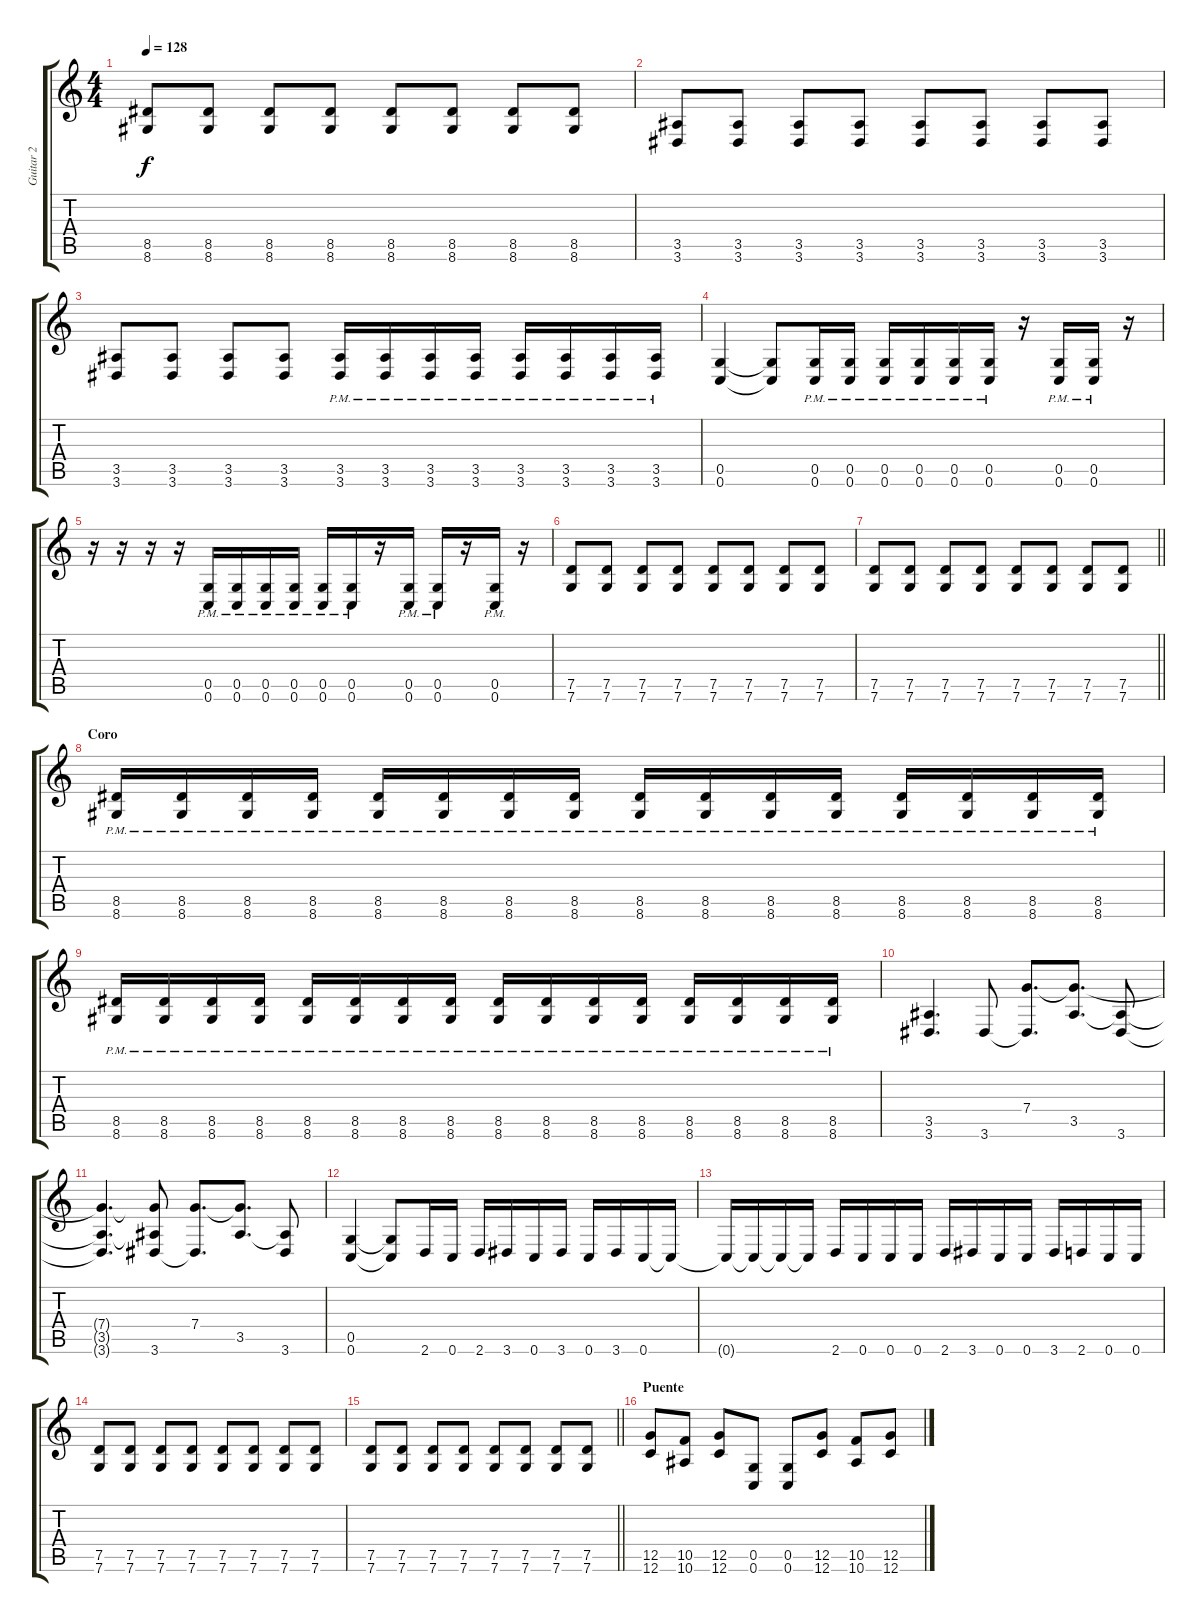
\track ("Guitar 2" "Guitar 2") {instrument overdrivenguitar}
\staff {score tabs}
\tuning (D4 A3 F3 C3 G2 C2) {hide}
\ts (4 4)
\tempo 128
\clef g2
\ks c
(8.5 8.6).8{dy f} (8.5 8.6).8 (8.5 8.6).8 (8.5 8.6).8 (8.5 8.6).8 (8.5 8.6).8 (8.5 8.6).8 (8.5 8.6).8 |
(3.5 3.6).8 (3.5 3.6).8 (3.5 3.6).8 (3.5 3.6).8 (3.5 3.6).8 (3.5 3.6).8 (3.5 3.6).8 (3.5 3.6).8 |
(3.5 3.6).8 (3.5 3.6).8 (3.5 3.6).8 (3.5 3.6).8 (3.5{pm} 3.6).16 (3.5{pm} 3.6).16 (3.5{pm} 3.6).16 (3.5{pm} 3.6).16 (3.5{pm} 3.6).16 (3.5{pm} 3.6).16 (3.5{pm} 3.6).16 (3.5{pm} 3.6).16 |
(0.5 0.6).4 (0.5{t} 0.6{t}).8 (0.5{pm} 0.6).16 (0.5{pm} 0.6).16 (0.5{pm} 0.6).16 (0.5{pm} 0.6).16 (0.5{pm} 0.6).16 (0.5{pm} 0.6).16 r.16 (0.5{pm} 0.6).16 (0.5{pm} 0.6).16 r.16 |
r.16 r.16 r.16 r.16 (0.5{pm} 0.6).16 (0.5{pm} 0.6).16 (0.5{pm} 0.6).16 (0.5{pm} 0.6).16 (0.5{pm} 0.6).16 (0.5{pm} 0.6).16 r.16 (0.5{pm} 0.6).16 (0.5{pm} 0.6).16 r.16 (0.5{pm} 0.6).16 r.16 |
(7.5 7.6).8 (7.5 7.6).8 (7.5 7.6).8 (7.5 7.6).8 (7.5 7.6).8 (7.5 7.6).8 (7.5 7.6).8 (7.5 7.6).8 |
\barLineRight lightlight
(7.5 7.6).8 (7.5 7.6).8 (7.5 7.6).8 (7.5 7.6).8 (7.5 7.6).8 (7.5 7.6).8 (7.5 7.6).8 (7.5 7.6).8 |
\section ("" "Coro")
(8.5{pm} 8.6).16 (8.5{pm} 8.6).16 (8.5{pm} 8.6).16 (8.5{pm} 8.6).16 (8.5{pm} 8.6).16 (8.5{pm} 8.6).16 (8.5{pm} 8.6).16 (8.5{pm} 8.6).16 (8.5{pm} 8.6).16 (8.5{pm} 8.6).16 (8.5{pm} 8.6).16 (8.5{pm} 8.6).16 (8.5{pm} 8.6).16 (8.5{pm} 8.6).16 (8.5{pm} 8.6).16 (8.5{pm} 8.6).16 |
(8.5{pm} 8.6).16 (8.5{pm} 8.6).16 (8.5{pm} 8.6).16 (8.5{pm} 8.6).16 (8.5{pm} 8.6).16 (8.5{pm} 8.6).16 (8.5{pm} 8.6).16 (8.5{pm} 8.6).16 (8.5{pm} 8.6).16 (8.5{pm} 8.6).16 (8.5{pm} 8.6).16 (8.5{pm} 8.6).16 (8.5{pm} 8.6).16 (8.5{pm} 8.6).16 (8.5{pm} 8.6).16 (8.5{pm} 8.6).16 |
(3.5 3.6).4{d} 3.6.8 (7.4 3.6{t}).8{d} (7.4{t} 3.5).8{d} (3.5{t} 3.6).8 |
(7.4{t} 3.5{t} 3.6{t}).4{d} (7.4{t} 3.5{t} 3.6).8 (7.4 3.6{t}).8{d} (7.4{t} 3.5).8{d} (3.5{t} 3.6).8 |
(0.5 0.6).4 (0.5{t} 0.6{t}).8 2.6.16 0.6.16 2.6.16 3.6.16 0.6.16 3.6.16 0.6.16 3.6.16 0.6.16 0.6{t}.16 |
0.6{t}.16 0.6{t}.16 0.6{t}.16 0.6{t}.16 2.6.16 0.6.16 0.6.16 0.6.16 2.6.16 3.6.16 0.6.16 0.6.16 3.6.16 2.6.16 0.6.16 0.6.16 |
(7.5 7.6).8 (7.5 7.6).8 (7.5 7.6).8 (7.5 7.6).8 (7.5 7.6).8 (7.5 7.6).8 (7.5 7.6).8 (7.5 7.6).8 |
\barLineRight lightlight
(7.5 7.6).8 (7.5 7.6).8 (7.5 7.6).8 (7.5 7.6).8 (7.5 7.6).8 (7.5 7.6).8 (7.5 7.6).8 (7.5 7.6).8 |
\section ("" "Puente")
(12.5 12.6).8 (10.5 10.6).8 (12.5 12.6).8 (0.5 0.6).8 (0.5 0.6).8 (12.5 12.6).8 (10.5 10.6).8 (12.5 12.6).8
